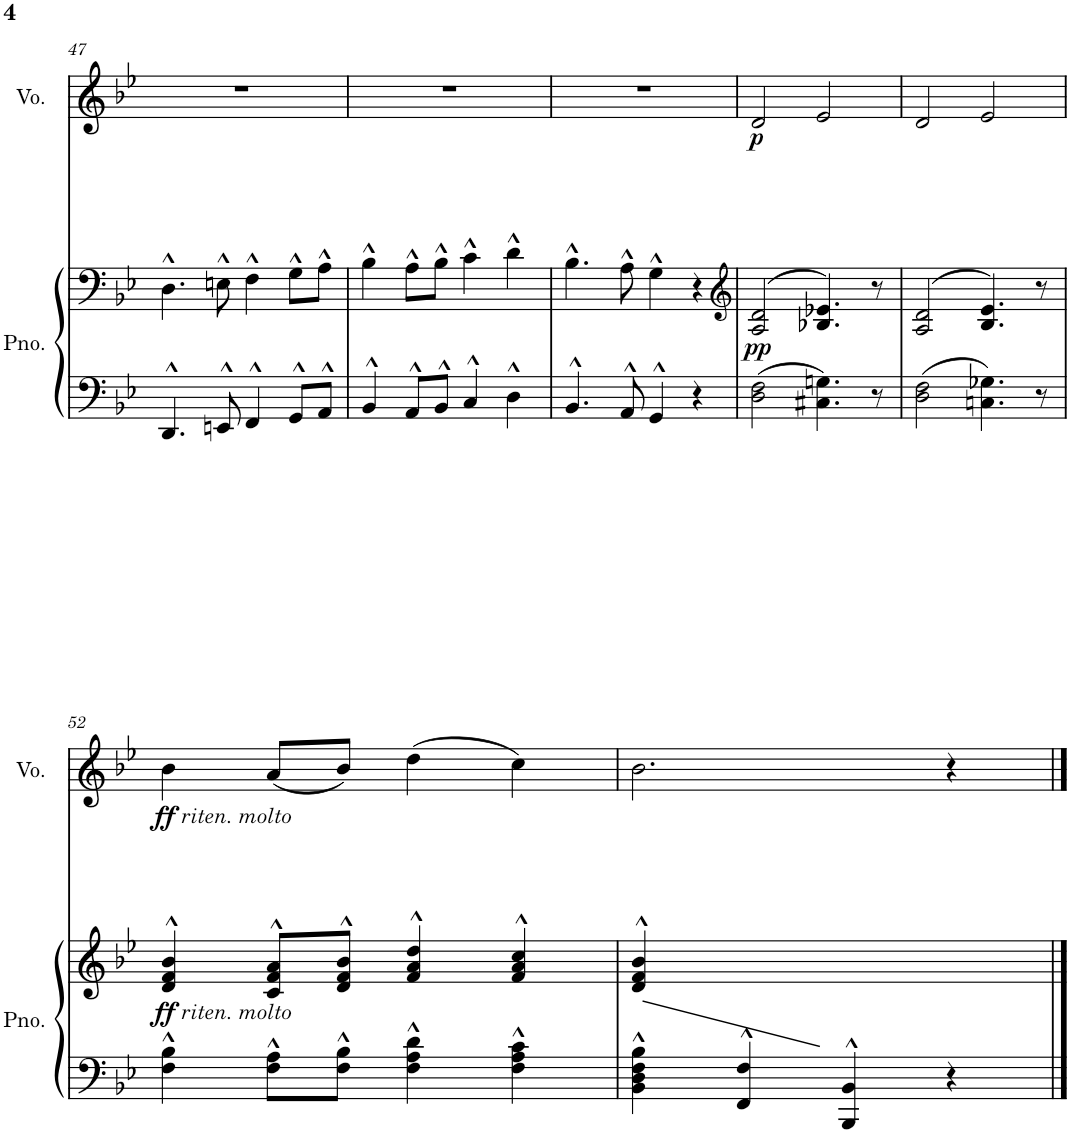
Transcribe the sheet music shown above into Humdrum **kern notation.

**kern	**kern	**dynam	**kern	**dynam
*part2	*part2	*part2	*part1	*part1
*staff3	*staff2	*staff2/3	*staff1	*staff1
*I"Piano	*	*	*I"Voice	*
*I'Pno.	*	*	*I'Vo.	*
!!LO:PB:g=z
*clefF4	*clefF4	*	*clefG2	*
*k[b-e-]	*k[b-e-]	*	*k[b-e-]	*
*M4/4	*M4/4	*	*M4/4	*
*met(c)	*met(c)	*	*met(c)	*
=47	=47	=47	=47	=47
4.DD^^/	4.D^^\	.	1r	.
8EEn^^/	8En^^\	.	.	.
4FF^^/	4F^^\	.	.	.
8GG^^/L	8G^^\L	.	.	.
8AA^^/J	8A^^\J	.	.	.
=48	=48	=48	=48	=48
4BB-^^/	4B-^^\	.	1r	.
8AA^^/L	8A^^\L	.	.	.
8BB-^^/J	8B-^^\J	.	.	.
4C^^/	4c^^\	.	.	.
4D^^\	4d^^\	.	.	.
=49	=49	=49	=49	=49
4.BB-^^/	4.B-^^\	.	1r	.
8AA^^/	8A^^\	.	.	.
4GG^^/	4G^^\	.	.	.
4r	4r	.	.	.
=50	=50	=50	=50	=50
*	*clefG2	*	*	*
!	!	!LO:DY:b	!	!LO:DY:b
2D\ 2F\	(>2A/ 2d/	pp	2d/	p
4.C#X\ 4.Gn\	4.B-X/ 4.e-X/)	.	2e-/	.
8r	8r	.	.	.
=51	=51	=51	=51	=51
2D\ 2F\	(>2A/ 2d/	.	2d/	.
4.Cn\ 4.G-X\	4.B-/ 4.e-/)	.	2e-/	.
8r	8r	.	.	.
!!LO:LB:g=z
=52	=52	=52	=52	=52
!	!	!	!LO:TX:b:i:t=riten. molto	!
!	!LO:TX:b:i:t=riten. molto	!	!	!
!	!	!LO:DY:b	!	!LO:DY:b
4F\^^ 4B-\^^	4d/^^ 4f/^^ 4b-/^^	ff	4b-\	ff
8F\^^ 8A\^^L	8c/^^ 8f/^^ 8a/^^L	.	(8a/L	.
8F\^^ 8B-\^^J	8d/^^ 8f/^^ 8b-/^^J	.	8b-/J)	.
4F\^^ 4A\^^ 4d\^^	4f/^^ 4a/^^ 4dd/^^	.	(4dd\	.
4F\^^ 4A\^^ 4c\^^	4f/^^ 4a/^^ 4cc/^^	.	4cc\)	.
=53	=53	=53	=53	=53
4BB-\^^ 4D\^^ 4F\^^ 4B-\^^	4d/^^ 4f/^^ 4b-/^^	.	2.b-\	.
4FF/^^ 4F/^^	4ryy	.	.	.
4BBB-/^^ 4BB-/^^	2ryy	.	.	.
4r	.	.	4r	.
==	==	==	==	==
*-	*-	*-	*-	*-
